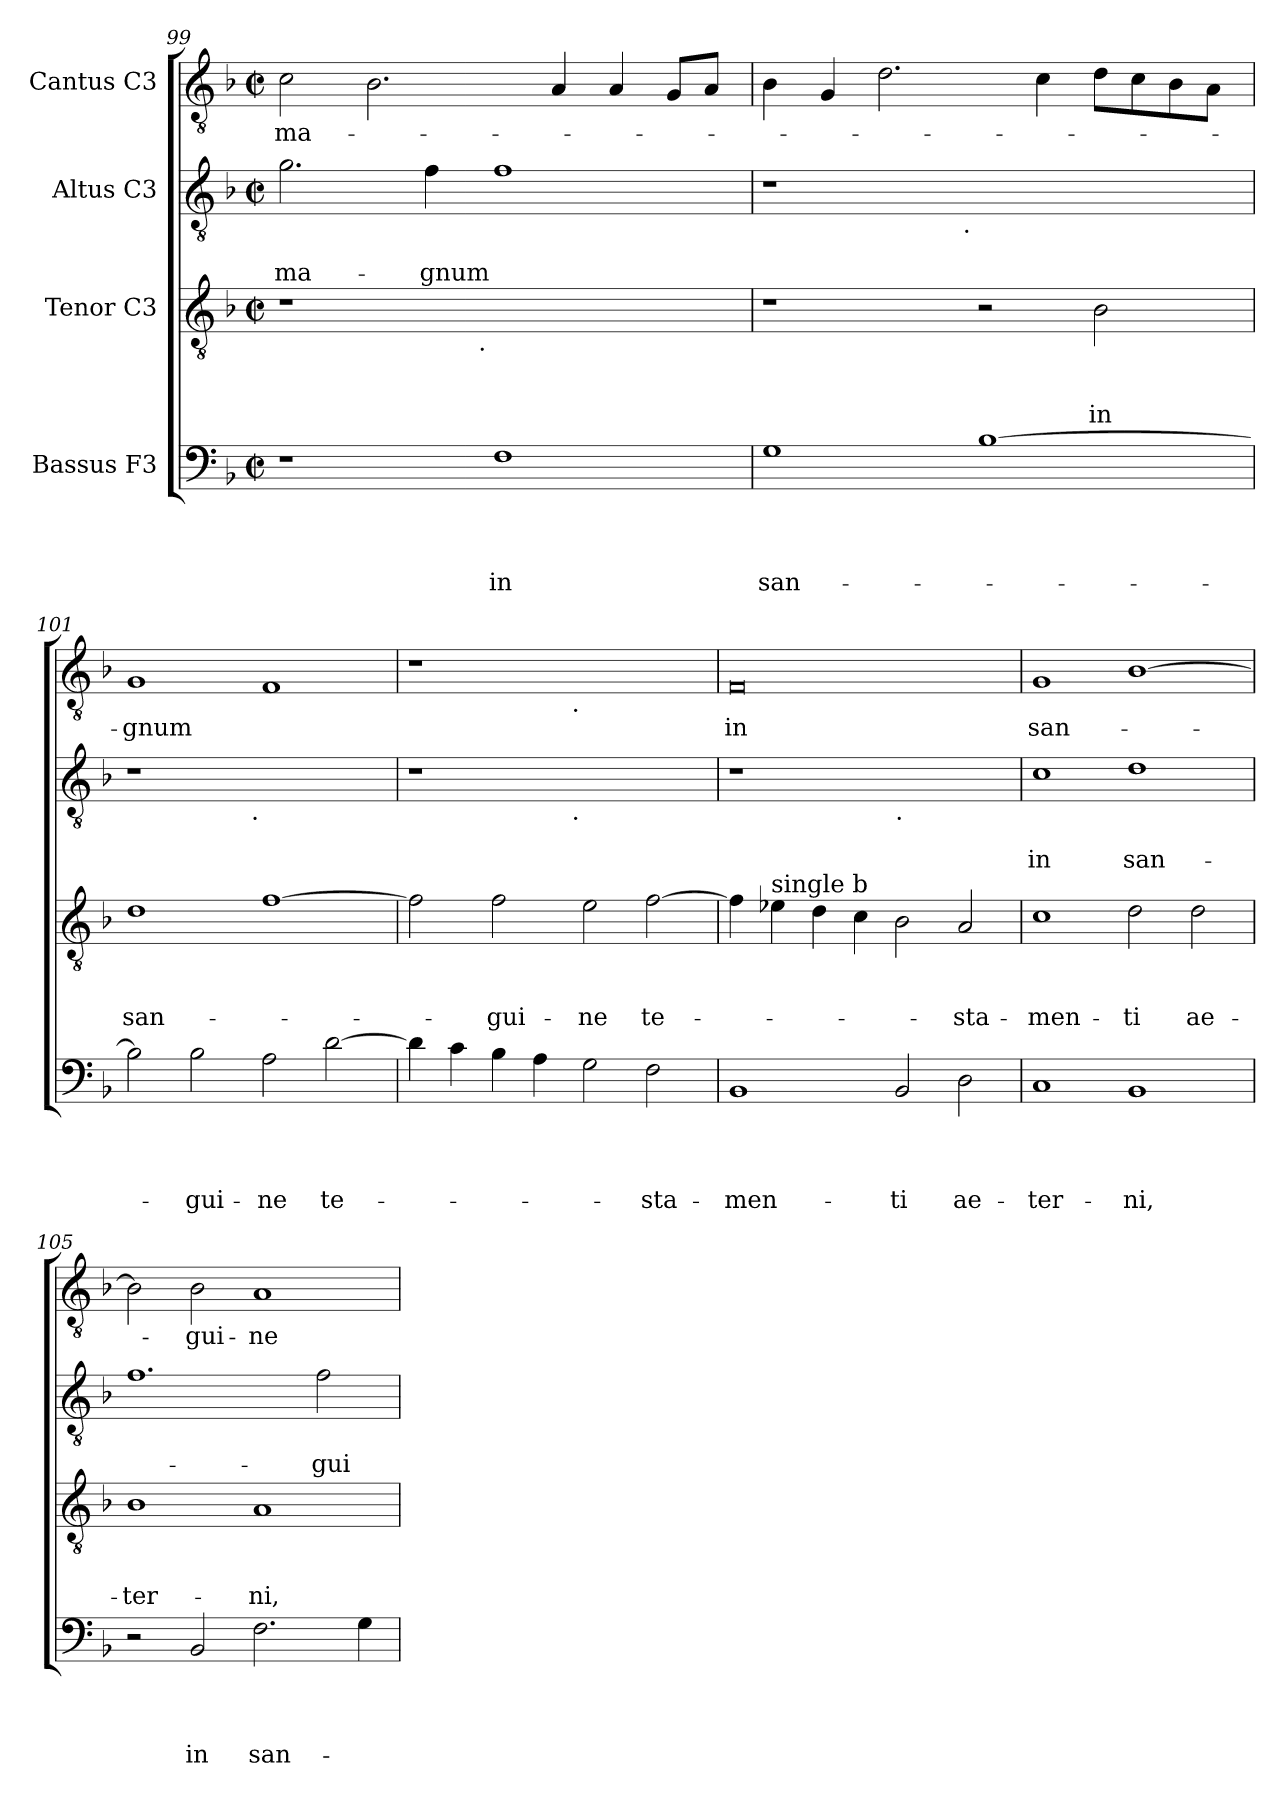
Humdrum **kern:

**kern	**text	**text	**text	**text	**kern	**text	**text	**text	**kern	**text	**text	**kern	**text
*part4	*part4	*part4	*part4	*part4	*part3	*part3	*part3	*part3	*part2	*part2	*part2	*part1	*part1
*staff4	*staff4	*staff4	*staff4	*staff4	*staff3	*staff3	*staff3	*staff3	*staff2	*staff2	*staff2	*staff1	*staff1
*I"Bassus F3	*	*	*	*	*I"Tenor C3	*	*	*	*I"Altus C3	*	*	*I"Cantus C3	*
*clefF4	*	*	*	*	*clefGv2	*	*	*	*clefGv2	*	*	*clefGv2	*
*k[b-]	*	*	*	*	*k[b-]	*	*	*	*k[b-]	*	*	*k[b-]	*
*F:	*	*	*	*	*F:	*	*	*	*F:	*	*	*F:	*
*M2/2	*	*	*	*	*M2/2	*	*	*	*M2/2	*	*	*M2/2	*
*met(c|)	*	*	*	*	*met(c|)	*	*	*	*met(c|)	*	*	*met(c|)	*
=99	=99	=99	=99	=99	=99	=99	=99	=99	=99	=99	=99	=99	=99
!	!	!	!	!	!	!	!	!	!	!	!LO:LY:b	!	!LO:LY:b
*	*	*	*	*	*^	*	*	*	*	*	*	*	*
1r	.	.	.	.	1r	2ryy	.	.	.	2.g\	.	ma-	2c\	ma-
.	.	.	.	.	.	4...ryy	.	.	.	.	.	.	2.B-\	.
!	!	!	!	!	!	!	!	!	!	!	!	!LO:LY:b	!	!
.	.	.	.	.	.	.	.	.	.	4f\	.	-gnum	.	.
!	!	!	!	!	!	!LO:TX:b:t=.	!	!	!	!	!	!	!	!
.	.	.	.	.	.	1ryy	.	.	.	.	.	.	.	.
!	!	!	!	!LO:LY:b	!	!	!	!	!	!	!	!	!	!
1F	.	.	.	in	1ryy	.	.	.	.	1f	.	.	.	.
.	.	.	.	.	.	.	.	.	.	.	.	.	4A/	.
.	.	.	.	.	.	.	.	.	.	.	.	.	4A/	.
.	.	.	.	.	.	.	.	.	.	.	.	.	8G/L	.
.	.	.	.	.	.	.	.	.	.	.	.	.	8A/J	.
.	.	.	.	.	.	32ryy	.	.	.	.	.	.	.	.
=100	=100	=100	=100	=100	=100	=100	=100	=100	=100	=100	=100	=100	=100	=100
!	!	!	!	!LO:LY:b	!	!	!	!	!	!	!	!	!	!
*	*	*	*	*	*v	*v	*	*	*	*^	*	*	*	*
1G	.	.	.	san-	1r	.	.	.	1r	2ryy	.	.	4B-\	.
.	.	.	.	.	.	.	.	.	.	.	.	.	4G/	.
.	.	.	.	.	.	.	.	.	.	4...ryy	.	.	2.d\	.
!	!	!	!	!	!	!	!	!	!	!LO:TX:b:t=.	!	!	!	!
.	.	.	.	.	.	.	.	.	.	1ryy	.	.	.	.
[>1B-	.	.	.	.	2r	.	.	.	1ryy	.	.	.	.	.
.	.	.	.	.	.	.	.	.	.	.	.	.	4c\	.
!	!	!	!	!	!	!	!	!LO:LY:b	!	!	!	!	!	!
.	.	.	.	.	2B-\	.	.	in	.	.	.	.	8d\L	.
.	.	.	.	.	.	.	.	.	.	.	.	.	8c\	.
.	.	.	.	.	.	.	.	.	.	.	.	.	8B-\	.
.	.	.	.	.	.	.	.	.	.	.	.	.	8A\J	.
.	.	.	.	.	.	.	.	.	.	32ryy	.	.	.	.
=101	=101	=101	=101	=101	=101	=101	=101	=101	=101	=101	=101	=101	=101	=101
!	!	!	!	!	!	!	!	!LO:LY:b	!	!	!	!	!	!LO:LY:b
2B-\]	.	.	.	.	1d	.	.	san-	1r	2ryy	.	.	1G	-gnum
!	!	!	!	!LO:LY:b	!	!	!	!	!	!	!	!	!	!
2B-\	.	.	.	-gui-	.	.	.	.	.	4...ryy	.	.	.	.
!	!	!	!	!	!	!	!	!	!	!LO:TX:b:t=.	!	!	!	!
.	.	.	.	.	.	.	.	.	.	1ryy	.	.	.	.
!	!	!	!	!LO:LY:b	!	!	!	!	!	!	!	!	!	!
2A\	.	.	.	-ne	[>1f	.	.	.	1ryy	.	.	.	1F	.
!	!	!	!	!LO:LY:b	!	!	!	!	!	!	!	!	!	!
[>2d\	.	.	.	te-	.	.	.	.	.	.	.	.	.	.
.	.	.	.	.	.	.	.	.	.	32ryy	.	.	.	.
=102	=102	=102	=102	=102	=102	=102	=102	=102	=102	=102	=102	=102	=102	=102
*	*	*	*	*	*	*	*	*	*	*	*	*	*^	*
4d\]	.	.	.	.	2f\]	.	.	.	1r	2ryy	.	.	1r	2ryy	.
4c\	.	.	.	.	.	.	.	.	.	.	.	.	.	.	.
!	!	!	!	!	!	!	!	!LO:LY:b	!	!	!	!	!	!	!
4B-\	.	.	.	.	2f\	.	.	-gui-	.	4...ryy	.	.	.	4...ryy	.
4A\	.	.	.	.	.	.	.	.	.	.	.	.	.	.	.
!	!	!	!	!	!	!	!	!	!	!	!	!	!	!LO:TX:b:t=.	!
!	!	!	!	!	!	!	!	!	!	!LO:TX:b:t=.	!	!	!	!	!
.	.	.	.	.	.	.	.	.	.	1ryy	.	.	.	1ryy	.
!	!	!	!	!	!	!	!	!LO:LY:b	!	!	!	!	!	!	!
2G\	.	.	.	.	2e\	.	.	-ne	1ryy	.	.	.	1ryy	.	.
!	!	!	!	!LO:LY:b	!	!	!	!LO:LY:b	!	!	!	!	!	!	!
2F\	.	.	.	-sta-	[<2f\	.	.	te-	.	.	.	.	.	.	.
.	.	.	.	.	.	.	.	.	.	32ryy	.	.	.	32ryy	.
!!LO:LB:g=z
=103	=103	=103	=103	=103	=103	=103	=103	=103	=103	=103	=103	=103	=103	=103	=103
!	!	!	!	!	!	!	!	!	!	!	!	!	!LO:TX:a:t=1 03	!	!
!	!	!	!	!LO:LY:b	!	!	!	!	!	!	!	!	!	!	!LO:LY:b
*	*	*	*	*	*	*	*	*	*v	*v	*	*	*	*	*
*	*	*	*	*	*	*	*	*	*	*	*	*v	*v	*
1BB-	.	.	.	-men-	4f\]	.	.	.	1r	.	.	0F	in
!	!	!	!	!	!LO:TX:a:t=single b	!	!	!	!	!	!	!	!
.	.	.	.	.	4e-\	.	.	.	.	.	.	.	.
.	.	.	.	.	4d\	.	.	.	.	.	.	.	.
.	.	.	.	.	4c\	.	.	.	.	.	.	.	.
!	!	!	!	!	!	!	!	!	!LO:TX:b:t=.	!	!	!	!
!	!	!	!	!LO:LY:b	!	!	!	!	!	!	!	!	!
2BB-/	.	.	.	-ti	2B-\	.	.	.	1ryy	.	.	.	.
!	!	!	!	!LO:LY:b	!	!	!	!LO:LY:b	!	!	!	!	!
2D\	.	.	.	ae-	2A/	.	.	-sta-	.	.	.	.	.
=104	=104	=104	=104	=104	=104	=104	=104	=104	=104	=104	=104	=104	=104
!	!	!	!	!LO:LY:b	!	!	!	!LO:LY:b	!	!	!LO:LY:b	!	!LO:LY:b
1C	.	.	.	-ter-	1c	.	.	-men-	1c	.	in	1G	san-
!	!	!	!	!LO:LY:b	!	!	!	!LO:LY:b	!	!	!LO:LY:b	!	!
1BB-	.	.	.	-ni,	2d\	.	.	-ti	1d	.	san-	[>1B-	.
!	!	!	!	!	!	!	!	!LO:LY:b	!	!	!	!	!
.	.	.	.	.	2d\	.	.	ae-	.	.	.	.	.
=105	=105	=105	=105	=105	=105	=105	=105	=105	=105	=105	=105	=105	=105
!	!	!	!	!	!	!	!	!LO:LY:b	!	!	!	!	!
2r	.	.	.	.	1B-	.	.	-ter-	1.f	.	.	2B-\]	.
!	!	!	!	!LO:LY:b	!	!	!	!	!	!	!	!	!LO:LY:b
2BB-/	.	.	.	in	.	.	.	.	.	.	.	2B-\	-gui-
!	!	!	!	!LO:LY:b	!	!	!	!LO:LY:b	!	!	!	!	!LO:LY:b
2.F\	.	.	.	san-	1A	.	.	-ni,	.	.	.	1A	-ne
!	!	!	!	!	!	!	!	!	!	!	!LO:LY:b	!	!
.	.	.	.	.	.	.	.	.	2f\	.	-gui-	.	.
4G\	.	.	.	.	.	.	.	.	.	.	.	.	.
=	=	=	=	=	=	=	=	=	=	=	=	=	=
*-	*-	*-	*-	*-	*-	*-	*-	*-	*-	*-	*-	*-	*-
